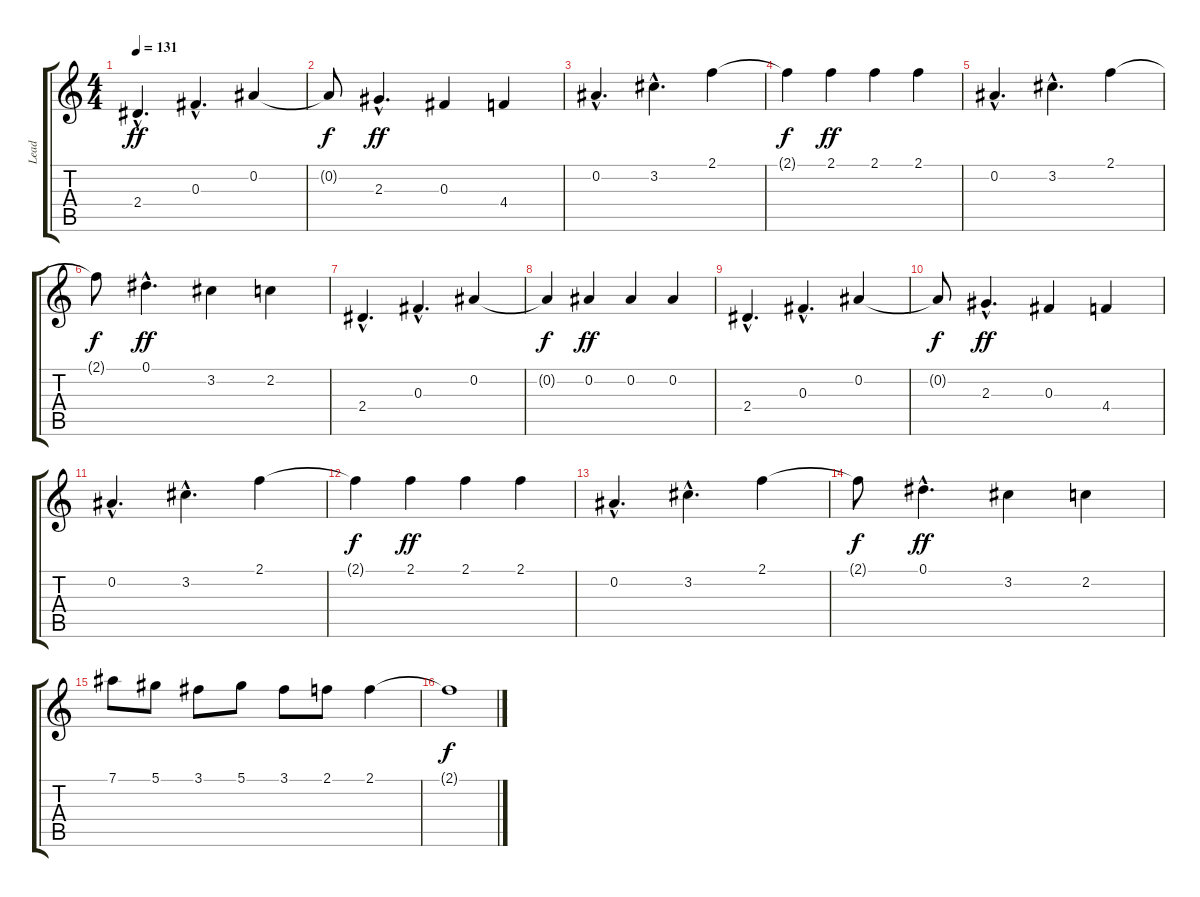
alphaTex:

\track ("Lead" "Lead") {instrument overdrivenguitar}
\staff {score tabs}
\tuning (Eb4 Bb3 Gb3 Db3 Ab2 Eb2) {hide}
\ts (4 4)
\tempo 131
\clef g2
\ks c
2.4{hac}.4{d dy ff} 0.3{hac}.4{d} 0.2.4 |
0.2{t}.8{dy f} 2.3{hac}.4{d dy ff} 0.3.4 4.4.4 |
0.2{hac}.4{d} 3.2{hac}.4{d} 2.1.4 |
2.1{t}.4{dy f} 2.1.4{dy ff} 2.1.4 2.1.4 |
0.2{hac}.4{d} 3.2{hac}.4{d} 2.1.4 |
2.1{t}.8{dy f} 0.1{hac}.4{d dy ff} 3.2.4 2.2.4 |
2.4{hac}.4{d} 0.3{hac}.4{d} 0.2.4 |
0.2{t}.4{dy f} 0.2.4{dy ff} 0.2.4 0.2.4 |
2.4{hac}.4{d} 0.3{hac}.4{d} 0.2.4 |
0.2{t}.8{dy f} 2.3{hac}.4{d dy ff} 0.3.4 4.4.4 |
0.2{hac}.4{d} 3.2{hac}.4{d} 2.1.4 |
2.1{t}.4{dy f} 2.1.4{dy ff} 2.1.4 2.1.4 |
0.2{hac}.4{d} 3.2{hac}.4{d} 2.1.4 |
2.1{t}.8{dy f} 0.1{hac}.4{d dy ff} 3.2.4 2.2.4 |
7.1.8 5.1.8 3.1.8 5.1.8 3.1.8 2.1.8 2.1.4 |
2.1{t}.1{dy f}
